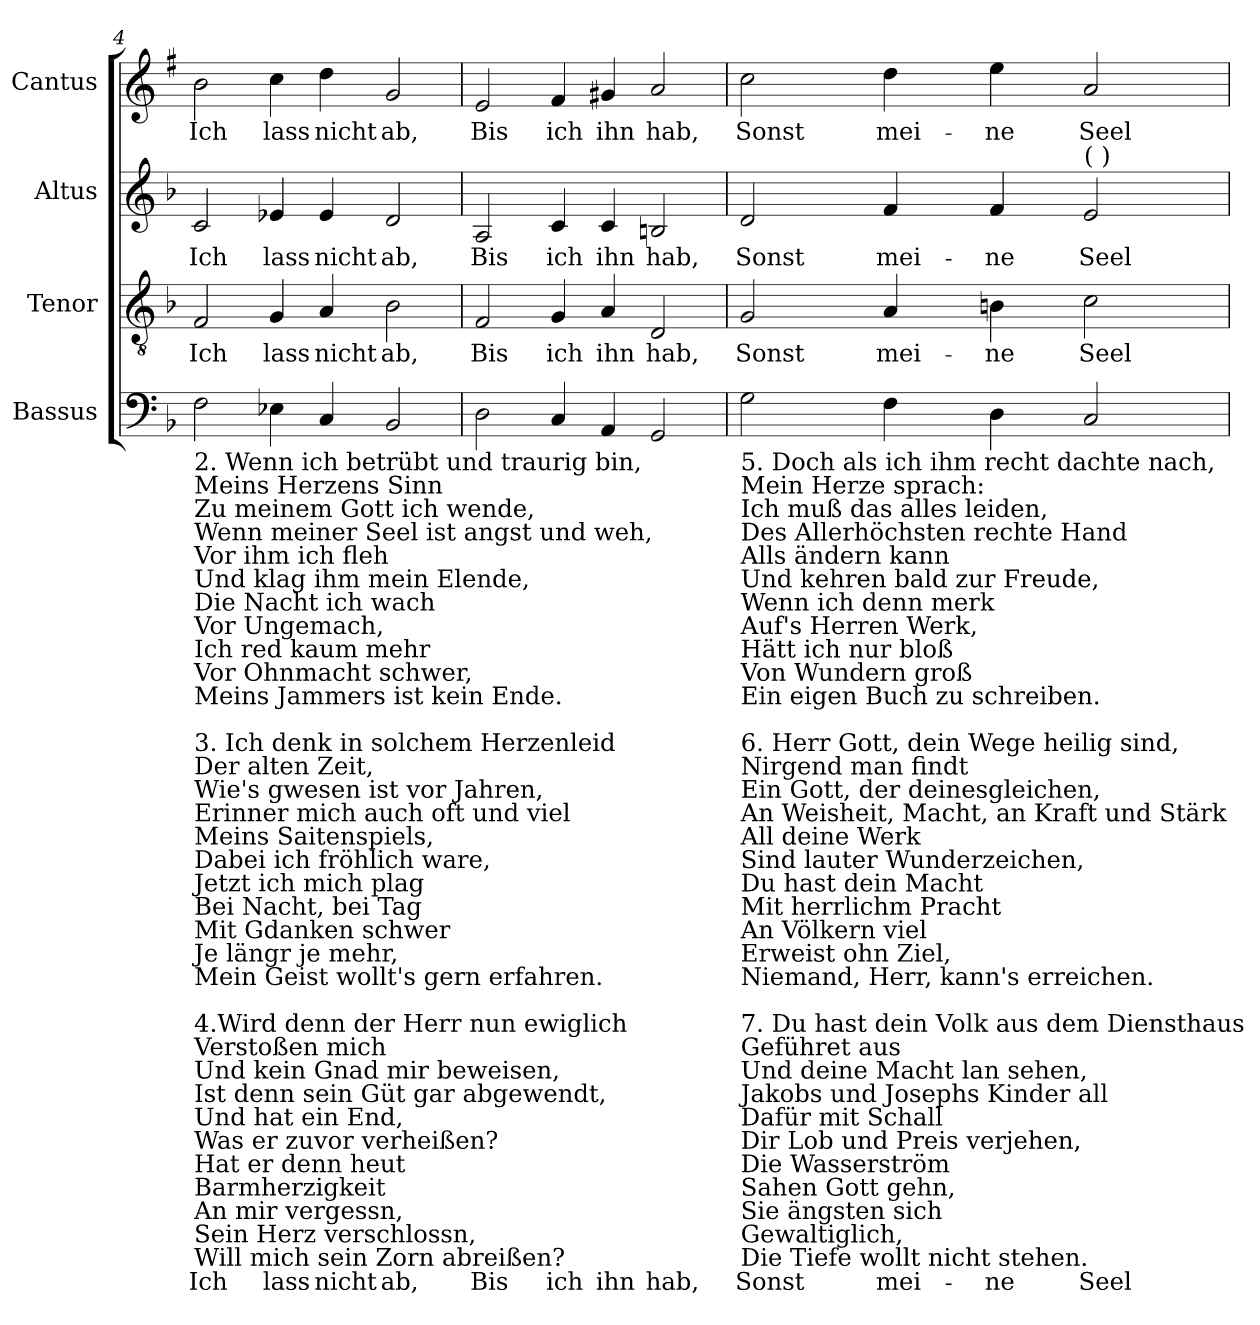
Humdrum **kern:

**kern	**text	**kern	**text	**kern	**text	**kern	**text
*part4	*part4	*part3	*part3	*part2	*part2	*part1	*part1
*staff4	*staff4	*staff3	*staff3	*staff2	*staff2	*staff1	*staff1
*I"Bassus	*	*I"Tenor	*	*I"Altus	*	*I"Cantus	*
!!LO:LB:g=z
*clefF4	*	*clefGv2	*	*clefG2	*	*clefG2	*
*	*	*	*	*	*	*ITrd1c2	*
*k[b-]	*	*k[b-]	*	*k[b-]	*	*k[b-]	*
*F:	*	*F:	*	*F:	*	*F:	*
=4	=4	=4	=4	=4	=4	=4	=4
!LO:TX:b:t=2. Wenn ich betrübt und traurig bin,\nMeins Herzens Sinn\nZu meinem Gott ich wende,\nWenn meiner Seel ist angst und weh,\nVor ihm ich fleh\nUnd klag ihm mein Elende,\nDie Nacht ich wach\nVor Ungemach,\nIch red kaum mehr\nVor Ohnmacht schwer,\nMeins Jammers ist kein Ende.\n\n3. Ich denk in solchem Herzenleid\nDer alten Zeit,\nWie's gwesen ist vor Jahren,\nErinner mich auch oft und viel\nMeins Saitenspiels,\nDabei ich fröhlich ware,\nJetzt ich mich plag\nBei Nacht, bei Tag\nMit Gdanken schwer\nJe längr je mehr,\nMein Geist wollt's gern erfahren.\n\n4.Wird denn der Herr nun ewiglich\nVerstoßen mich\nUnd kein Gnad mir beweisen,\nIst denn sein Güt gar abgewendt,\nUnd hat ein End,\nWas er zuvor verheißen?\nHat er denn heut\nBarmherzigkeit\nAn mir vergessn,\nSein Herz verschlossn,\nWill mich sein Zorn abreißen?	!	!	!	!	!	!	!
!	!LO:LY:b	!	!LO:LY:b	!	!LO:LY:b	!	!LO:LY:b
2F	Ich	2F	Ich	2c	Ich	2a	Ich
!	!LO:LY:b	!	!LO:LY:b	!	!LO:LY:b	!	!LO:LY:b
4E-X	lass	4G	lass	4e-X	lass	4b-	lass
!	!LO:LY:b	!	!LO:LY:b	!	!LO:LY:b	!	!LO:LY:b
4C	nicht	4A	nicht	4e-	nicht	4cc	nicht
!	!LO:LY:b	!	!LO:LY:b	!	!LO:LY:b	!	!LO:LY:b
2BB-	ab,	2B-	ab,	2d	ab,	2f	ab,
=5	=5	=5	=5	=5	=5	=5	=5
!	!LO:LY:b	!	!LO:LY:b	!	!LO:LY:b	!	!LO:LY:b
2D	Bis	2F	Bis	2A	Bis	2d	Bis
!	!LO:LY:b	!	!LO:LY:b	!	!LO:LY:b	!	!LO:LY:b
4C	ich	4G	ich	4c	ich	4e	ich
!	!LO:LY:b	!	!LO:LY:b	!	!LO:LY:b	!	!LO:LY:b
4AA	ihn	4A	ihn	4c	ihn	4f#X	ihn
!	!LO:LY:b	!	!LO:LY:b	!	!LO:LY:b	!	!LO:LY:b
2GG	hab,	2D	hab,	2Bn	hab,	2g	hab,
=6	=6	=6	=6	=6	=6	=6	=6
!LO:TX:b:t=5. Doch als ich ihm recht dachte nach,\nMein Herze sprach&colon;\nIch muß das alles leiden,\nDes Allerhöchsten rechte Hand\nAlls ändern kann\nUnd kehren bald zur Freude,\nWenn ich denn merk\nAuf's Herren Werk,\nHätt ich nur bloß\nVon Wundern groß\nEin eigen Buch zu schreiben.\n\n6. Herr Gott, dein Wege heilig sind,\nNirgend man findt\nEin Gott, der deinesgleichen,\nAn Weisheit, Macht, an Kraft und Stärk\nAll deine Werk\nSind lauter Wunderzeichen,\nDu hast dein Macht\nMit herrlichm Pracht\nAn Völkern viel\nErweist ohn Ziel,\nNiemand, Herr, kann's erreichen.\n\n7. Du hast dein Volk aus dem Diensthaus\nGeführet aus\nUnd deine Macht lan sehen,\nJakobs und Josephs Kinder all\nDafür mit Schall\nDir Lob und Preis verjehen,\nDie Wasserström\nSahen Gott gehn,\nSie ängsten sich\nGewaltiglich,\nDie Tiefe wollt nicht stehen.	!	!	!	!	!	!	!
!	!LO:LY:b	!	!LO:LY:b	!	!LO:LY:b	!	!LO:LY:b
2G	Sonst	2G	Sonst	2d	Sonst	2b-	Sonst
!	!LO:LY:b	!	!LO:LY:b	!	!LO:LY:b	!	!LO:LY:b
4F	mei-	4A	mei-	4f	mei-	4cc	mei-
!	!LO:LY:b	!	!LO:LY:b	!	!LO:LY:b	!	!LO:LY:b
4D	-ne	4Bn	-ne	4f	-ne	4dd	-ne
!	!	!	!	!LO:TX:a:t=(  )	!	!	!
!	!LO:LY:b	!	!LO:LY:b	!	!LO:LY:b	!	!LO:LY:b
2C	Seel	2c	Seel	2e	Seel	2g	Seel
=	=	=	=	=	=	=	=
*-	*-	*-	*-	*-	*-	*-	*-
